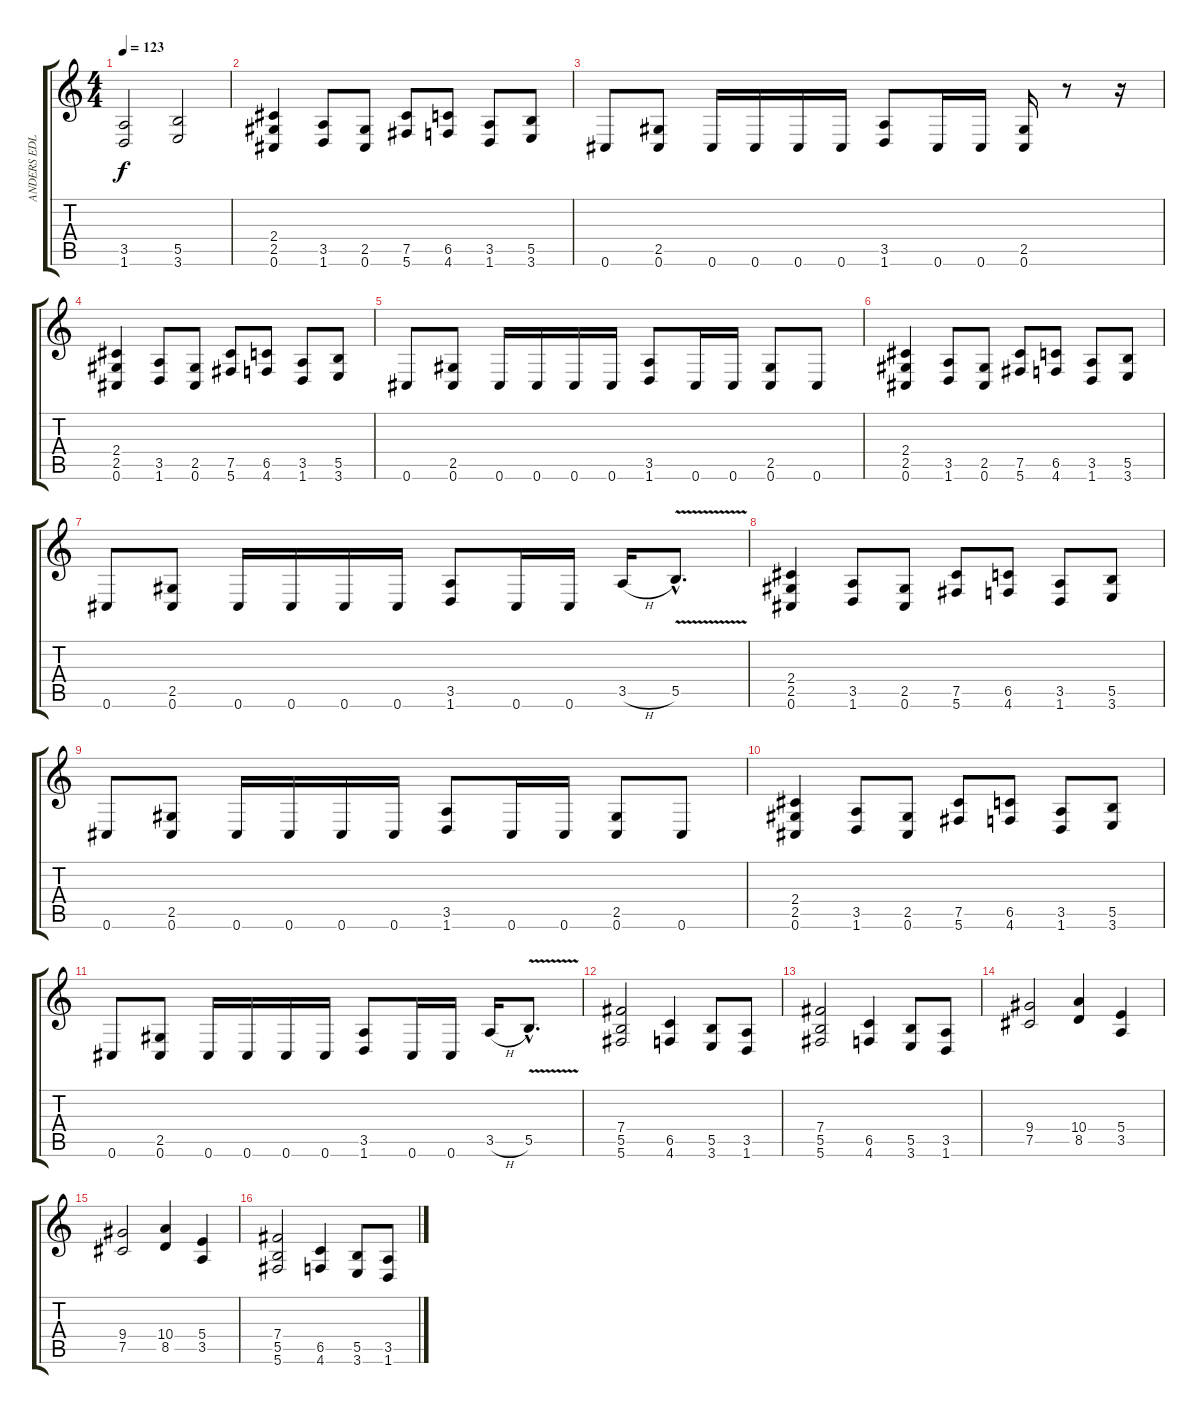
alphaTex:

\track ("ANDERS EDLUND " "ANDERS EDL") {instrument distortionguitar}
\staff {score tabs}
\tuning (Db4 Ab3 E3 B2 Gb2 Db2) {hide}
\ts (4 4)
\tempo 123
\clef g2
\ks c
(3.5 1.6).2{dy f} (5.5 3.6).2 |
(2.4 2.5 0.6).4 (3.5 1.6).8 (2.5 0.6).8 (7.5 5.6).8 (6.5 4.6).8 (3.5 1.6).8 (5.5 3.6).8 |
0.6.8 (2.5 0.6).8 0.6.16 0.6.16 0.6.16 0.6.16 (3.5 1.6).8 0.6.16 0.6.16 (2.5 0.6).16 r.8 r.16 |
(2.4 2.5 0.6).4 (3.5 1.6).8 (2.5 0.6).8 (7.5 5.6).8 (6.5 4.6).8 (3.5 1.6).8 (5.5 3.6).8 |
0.6.8 (2.5 0.6).8 0.6.16 0.6.16 0.6.16 0.6.16 (3.5 1.6).8 0.6.16 0.6.16 (2.5 0.6).8 0.6.8 |
(2.4 2.5 0.6).4 (3.5 1.6).8 (2.5 0.6).8 (7.5 5.6).8 (6.5 4.6).8 (3.5 1.6).8 (5.5 3.6).8 |
0.6.8 (2.5 0.6).8 0.6.16 0.6.16 0.6.16 0.6.16 (3.5 1.6).8 0.6.16 0.6.16 3.5{h}.16 5.5{v hac}.8{d} |
(2.4 2.5 0.6).4 (3.5 1.6).8 (2.5 0.6).8 (7.5 5.6).8 (6.5 4.6).8 (3.5 1.6).8 (5.5 3.6).8 |
0.6.8 (2.5 0.6).8 0.6.16 0.6.16 0.6.16 0.6.16 (3.5 1.6).8 0.6.16 0.6.16 (2.5 0.6).8 0.6.8 |
(2.4 2.5 0.6).4 (3.5 1.6).8 (2.5 0.6).8 (7.5 5.6).8 (6.5 4.6).8 (3.5 1.6).8 (5.5 3.6).8 |
0.6.8 (2.5 0.6).8 0.6.16 0.6.16 0.6.16 0.6.16 (3.5 1.6).8 0.6.16 0.6.16 3.5{h}.16 5.5{v hac}.8{d} |
(7.4 5.5 5.6).2 (6.5 4.6).4 (5.5 3.6).8 (3.5 1.6).8 |
(7.4 5.5 5.6).2 (6.5 4.6).4 (5.5 3.6).8 (3.5 1.6).8 |
(9.4 7.5).2 (10.4 8.5).4 (5.4 3.5).4 |
(9.4 7.5).2 (10.4 8.5).4 (5.4 3.5).4 |
(7.4 5.5 5.6).2 (6.5 4.6).4 (5.5 3.6).8 (3.5 1.6).8
